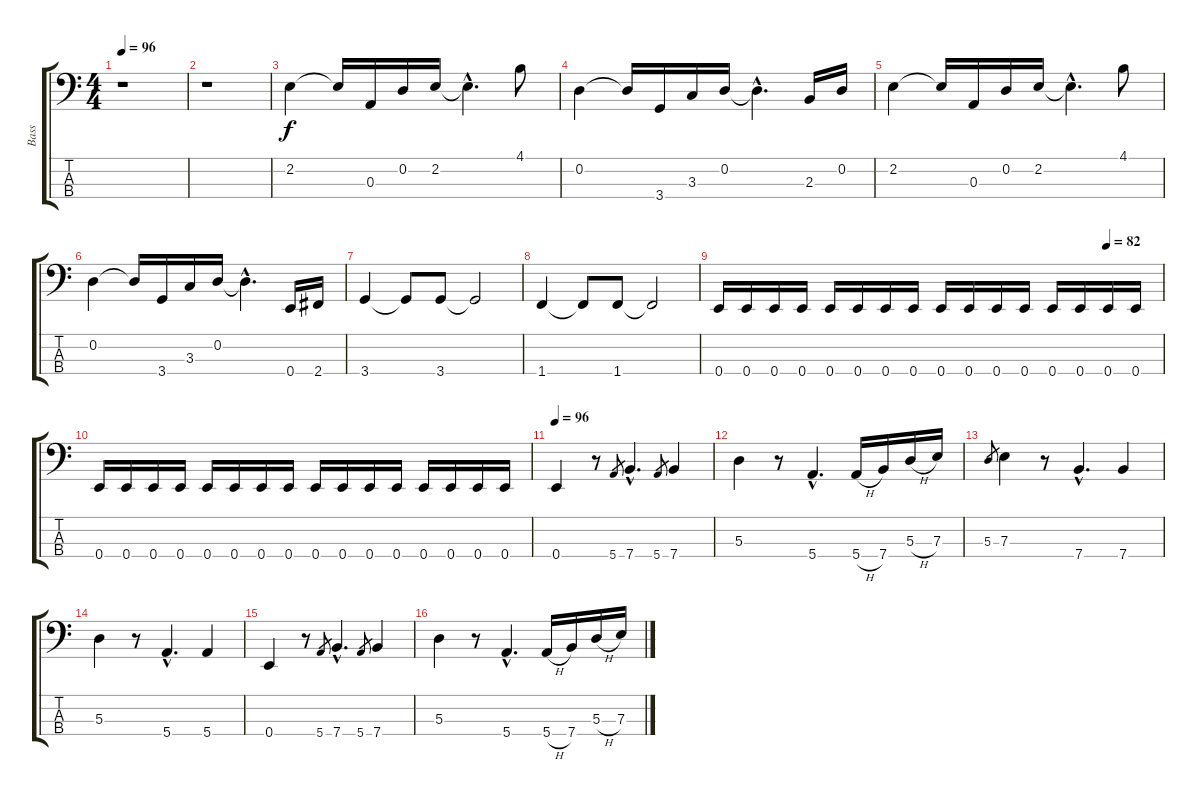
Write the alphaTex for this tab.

\track ("Bass" "Bass") {instrument electricbassfinger}
\staff {score tabs}
\tuning (G2 D2 A1 E1) {hide}
\ts (4 4)
\tempo 96
\tempo 82
\tempo 96
\clef f4
\ks c
r.1{dy f instrument electricbassfinger} |
r.1 |
2.2.4 2.2{t}.16 0.3.16 0.2.16 2.2.16 2.2{hac t}.4{d} 4.1.8 |
0.2.4 0.2{t}.16 3.4.16 3.3.16 0.2.16 0.2{hac t}.4{d} 2.3.16 0.2.16 |
2.2.4 2.2{t}.16 0.3.16 0.2.16 2.2.16 2.2{hac t}.4{d} 4.1.8 |
0.2.4 0.2{t}.16 3.4.16 3.3.16 0.2.16 0.2{hac t}.4{d} 0.4.16 2.4.16 |
3.4.4 3.4{t}.8 3.4.8 3.4{t}.2 |
1.4.4 1.4{t}.8 1.4.8 1.4{t}.2 |
\tempo (82 0.875)
0.4.16 0.4.16 0.4.16 0.4.16 0.4.16 0.4.16 0.4.16 0.4.16 0.4.16 0.4.16 0.4.16 0.4.16 0.4.16 0.4.16 0.4.16 0.4.16 |
0.4.16 0.4.16 0.4.16 0.4.16 0.4.16 0.4.16 0.4.16 0.4.16 0.4.16 0.4.16 0.4.16 0.4.16 0.4.16 0.4.16 0.4.16 0.4.16 |
\tempo 96
0.4.4 r.8 5.4.8{gr} 7.4{hac}.4{d} 5.4.8{gr} 7.4.4 |
5.3.4 r.8 5.4{hac}.4{d} 5.4{h}.16 7.4.16 5.3{h}.16 7.3.16 |
5.3.8{gr} 7.3.4 r.8 7.4{hac}.4{d} 7.4.4 |
5.3.4 r.8 5.4{hac}.4{d} 5.4.4 |
0.4.4 r.8 5.4.8{gr} 7.4{hac}.4{d} 5.4.8{gr} 7.4.4 |
5.3.4 r.8 5.4{hac}.4{d} 5.4{h}.16 7.4.16 5.3{h}.16 7.3.16
